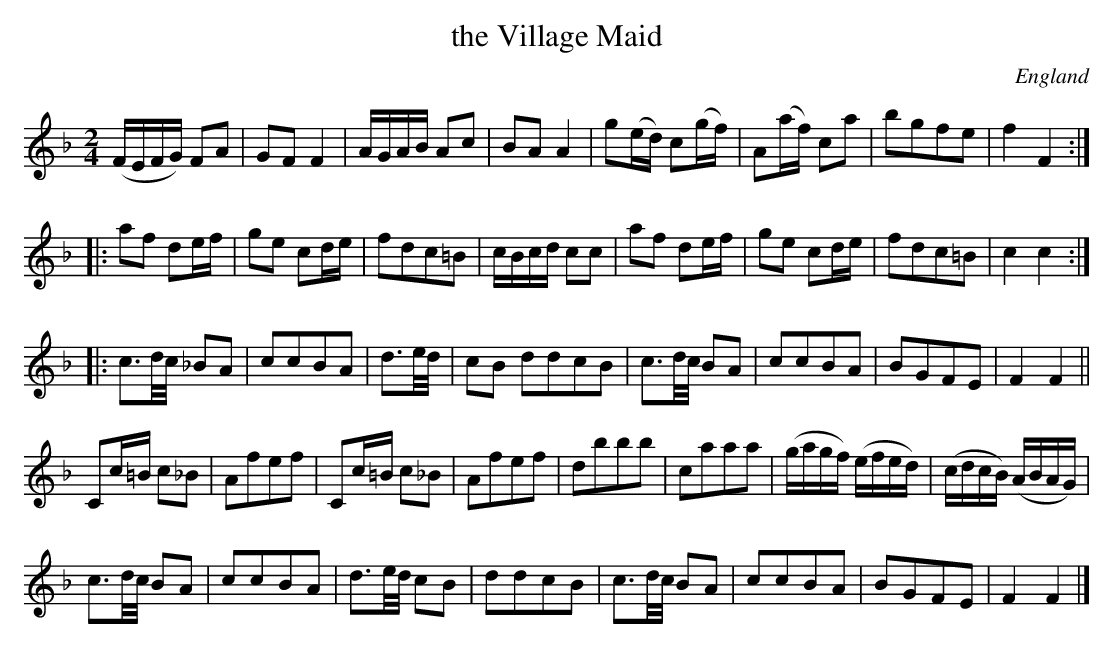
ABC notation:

X:1
T:the Village Maid
L:1/8
M:2/4
O:England
K:F major
(F/E/F/G/) FA    |    GF   F2    | A/G/A/B/ Ac | BA A2 | \
g(e/d/)  c(g/f/) | A(a/f/) ca    | bgfe        | f2 F2 ::
af       de/f/   | ge      cd/e/ | fdc=B       | c/B/c/d/ cc | \
af       de/f/   | ge      cd/e/ | fdc=B       | c2      c2 ::
c3/d//c// _BA    | ccBA          | d3/e//d//   | cB ddcB | \
c3/d//c// BA     | ccBA          | BGFE        | F2 F2 ||
Cc/=B/ c_B       | Afef          | Cc/=B/ c_B  | Afef | \
dbbb             | caaa          | (g/a/g/f/) (e/f/e/d/) | (c/d/c/B/) (A/B/A/G/) |
c3/d//c// BA     | ccBA          | d3/e//d// cB | ddcB | \
c3/d//c// BA     | ccBA          | BGFE        | F2 F2 |]
